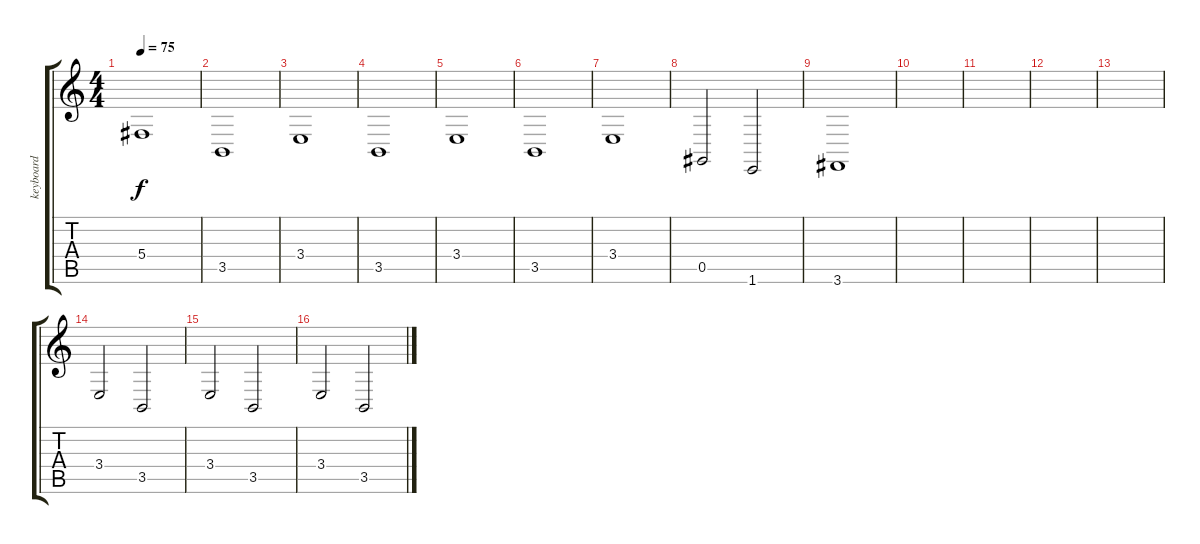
\track ("keyboard" "keyboard") {instrument lead8bassandlead}
\staff {score tabs}
\tuning (Eb4 Bb3 Gb3 Db3 Ab2 Eb2) {hide}
\ts (4 4)
\tempo 75
\clef g2
\ks c
5.4.1{dy f} |
3.5.1 |
3.4.1 |
3.5.1 |
3.4.1 |
3.5.1 |
3.4.1 |
0.5.2 1.6.2 |
3.6.1 |
|
|
|
|
3.4.2 3.5.2 |
3.4.2 3.5.2 |
3.4.2 3.5.2
